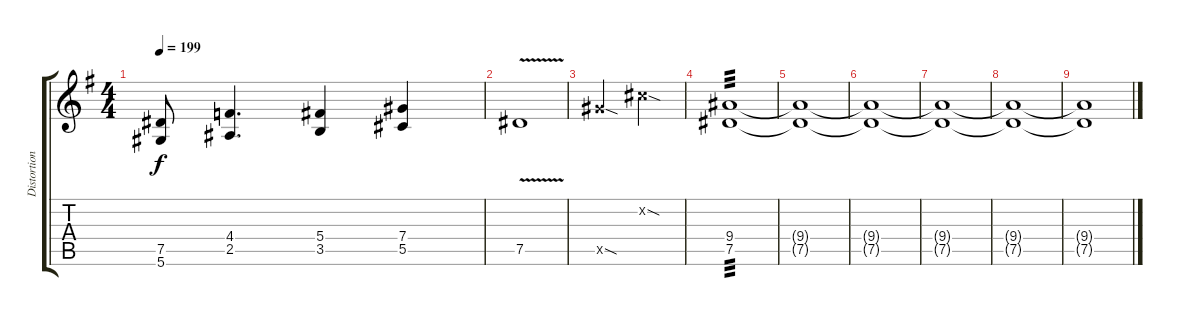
\track ("Distortion" "Distortion") {instrument distortionguitar}
\staff {score tabs}
\tuning (Eb4 Bb3 Gb3 Db3 Ab2 Eb2) {hide}
\ts (4 4)
\tempo 199
\clef g2
\ks g
(7.5{t} 5.6{t}).8{dy f} (4.4 2.5).4{d} (5.4 3.5).4 (7.4 5.5).4 |
7.5{v}.1 |
12.5{sod x}.2 3.2{sod x}.2 |
(9.4 7.5).1{tp 3} |
(9.4{t} 7.5{t}).1 |
(9.4{t} 7.5{t}).1 |
(9.4{t} 7.5{t}).1 |
(9.4{t} 7.5{t}).1 |
(9.4{t} 7.5{t}).1
